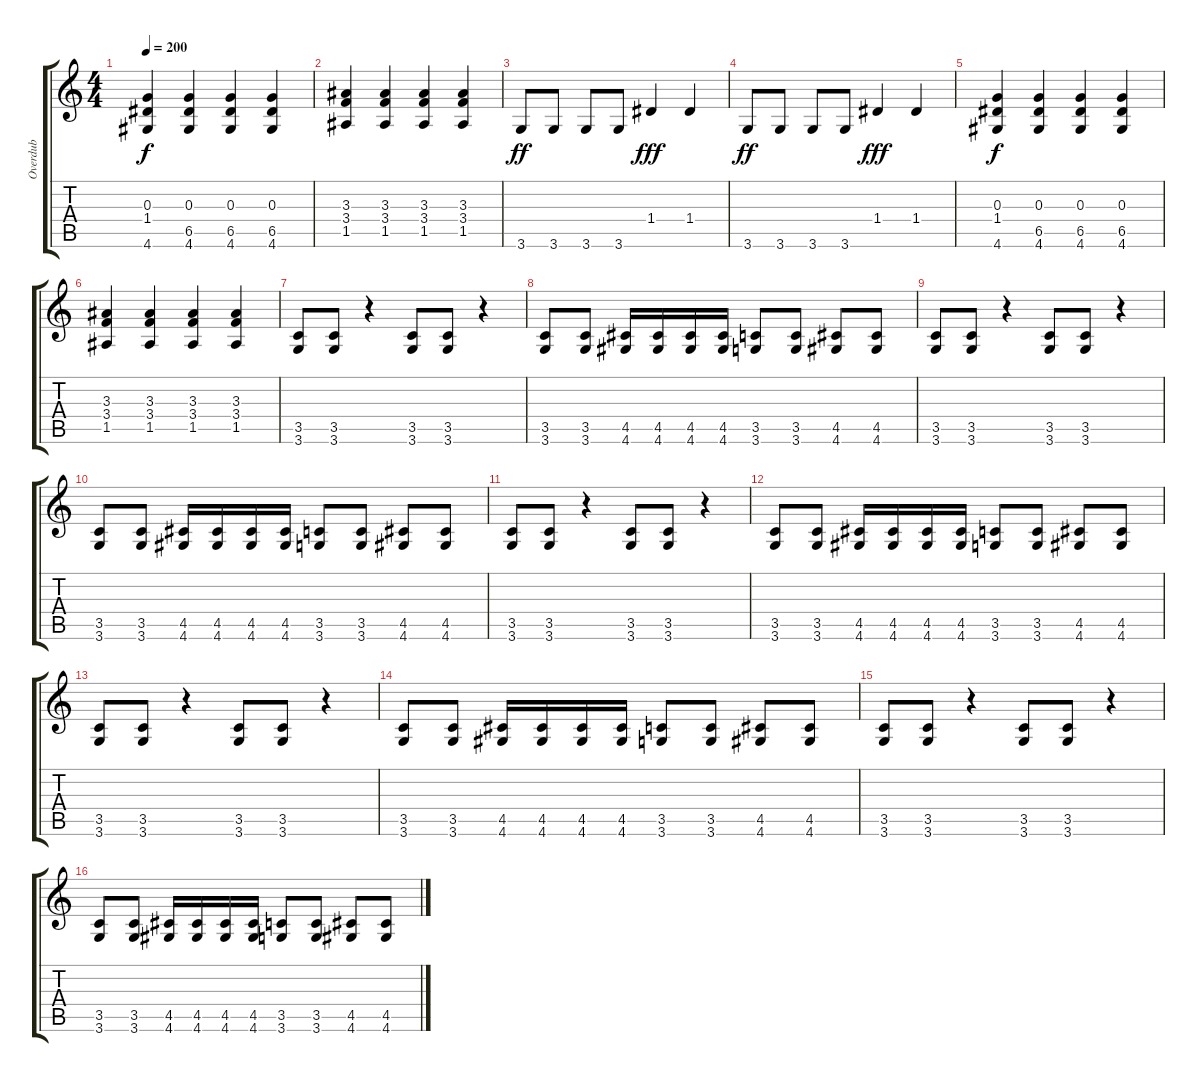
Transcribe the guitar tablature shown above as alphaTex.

\track ("Overdub" "Overdub") {instrument overdrivenguitar}
\staff {score tabs}
\tuning (E4 B3 G3 D3 A2 E2) {hide}
\ts (4 4)
\tempo 200
\clef g2
\ks c
(0.3 1.4 4.6).4{dy f} (0.3 6.5 4.6).4 (0.3 6.5 4.6).4 (0.3 6.5 4.6).4 |
(3.3 3.4 1.5).4 (3.3 3.4 1.5).4 (3.3 3.4 1.5).4 (3.3 3.4 1.5).4 |
3.6.8{dy ff} 3.6.8 3.6.8 3.6.8 1.4.4{dy fff} 1.4.4 |
3.6.8{dy ff} 3.6.8 3.6.8 3.6.8 1.4.4{dy fff} 1.4.4 |
(0.3 1.4 4.6).4{dy f} (0.3 6.5 4.6).4 (0.3 6.5 4.6).4 (0.3 6.5 4.6).4 |
(3.3 3.4 1.5).4 (3.3 3.4 1.5).4 (3.3 3.4 1.5).4 (3.3 3.4 1.5).4 |
(3.5 3.6).8 (3.5 3.6).8 r.4 (3.5 3.6).8 (3.5 3.6).8 r.4 |
(3.5 3.6).8 (3.5 3.6).8 (4.5 4.6).16 (4.5 4.6).16 (4.5 4.6).16 (4.5 4.6).16 (3.5 3.6).8 (3.5 3.6).8 (4.5 4.6).8 (4.5 4.6).8 |
(3.5 3.6).8 (3.5 3.6).8 r.4 (3.5 3.6).8 (3.5 3.6).8 r.4 |
(3.5 3.6).8 (3.5 3.6).8 (4.5 4.6).16 (4.5 4.6).16 (4.5 4.6).16 (4.5 4.6).16 (3.5 3.6).8 (3.5 3.6).8 (4.5 4.6).8 (4.5 4.6).8 |
(3.5 3.6).8 (3.5 3.6).8 r.4 (3.5 3.6).8 (3.5 3.6).8 r.4 |
(3.5 3.6).8 (3.5 3.6).8 (4.5 4.6).16 (4.5 4.6).16 (4.5 4.6).16 (4.5 4.6).16 (3.5 3.6).8 (3.5 3.6).8 (4.5 4.6).8 (4.5 4.6).8 |
(3.5 3.6).8 (3.5 3.6).8 r.4 (3.5 3.6).8 (3.5 3.6).8 r.4 |
(3.5 3.6).8 (3.5 3.6).8 (4.5 4.6).16 (4.5 4.6).16 (4.5 4.6).16 (4.5 4.6).16 (3.5 3.6).8 (3.5 3.6).8 (4.5 4.6).8 (4.5 4.6).8 |
(3.5 3.6).8 (3.5 3.6).8 r.4 (3.5 3.6).8 (3.5 3.6).8 r.4 |
(3.5 3.6).8 (3.5 3.6).8 (4.5 4.6).16 (4.5 4.6).16 (4.5 4.6).16 (4.5 4.6).16 (3.5 3.6).8 (3.5 3.6).8 (4.5 4.6).8 (4.5 4.6).8
